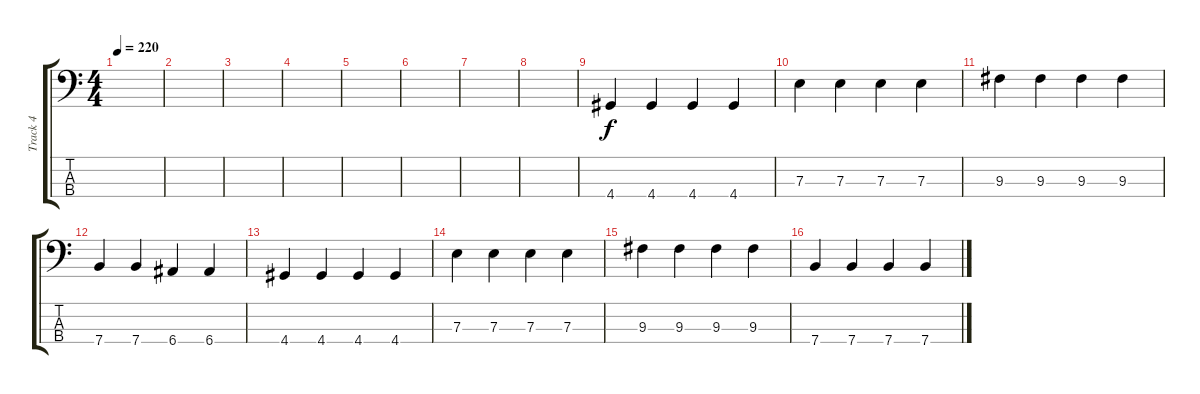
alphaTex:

\track ("Track 4" "Track 4") {instrument electricbassfinger}
\staff {score tabs}
\tuning (G2 D2 A1 E1) {hide}
\ts (4 4)
\tempo 220
\clef f4
\ks c
|
|
|
|
|
|
|
|
4.4.4 4.4.4 4.4.4 4.4.4 |
7.3.4 7.3.4 7.3.4 7.3.4 |
9.3.4 9.3.4 9.3.4 9.3.4 |
7.4.4 7.4.4 6.4.4 6.4.4 |
4.4.4 4.4.4 4.4.4 4.4.4 |
7.3.4 7.3.4 7.3.4 7.3.4 |
9.3.4 9.3.4 9.3.4 9.3.4 |
7.4.4 7.4.4 7.4.4 7.4.4
